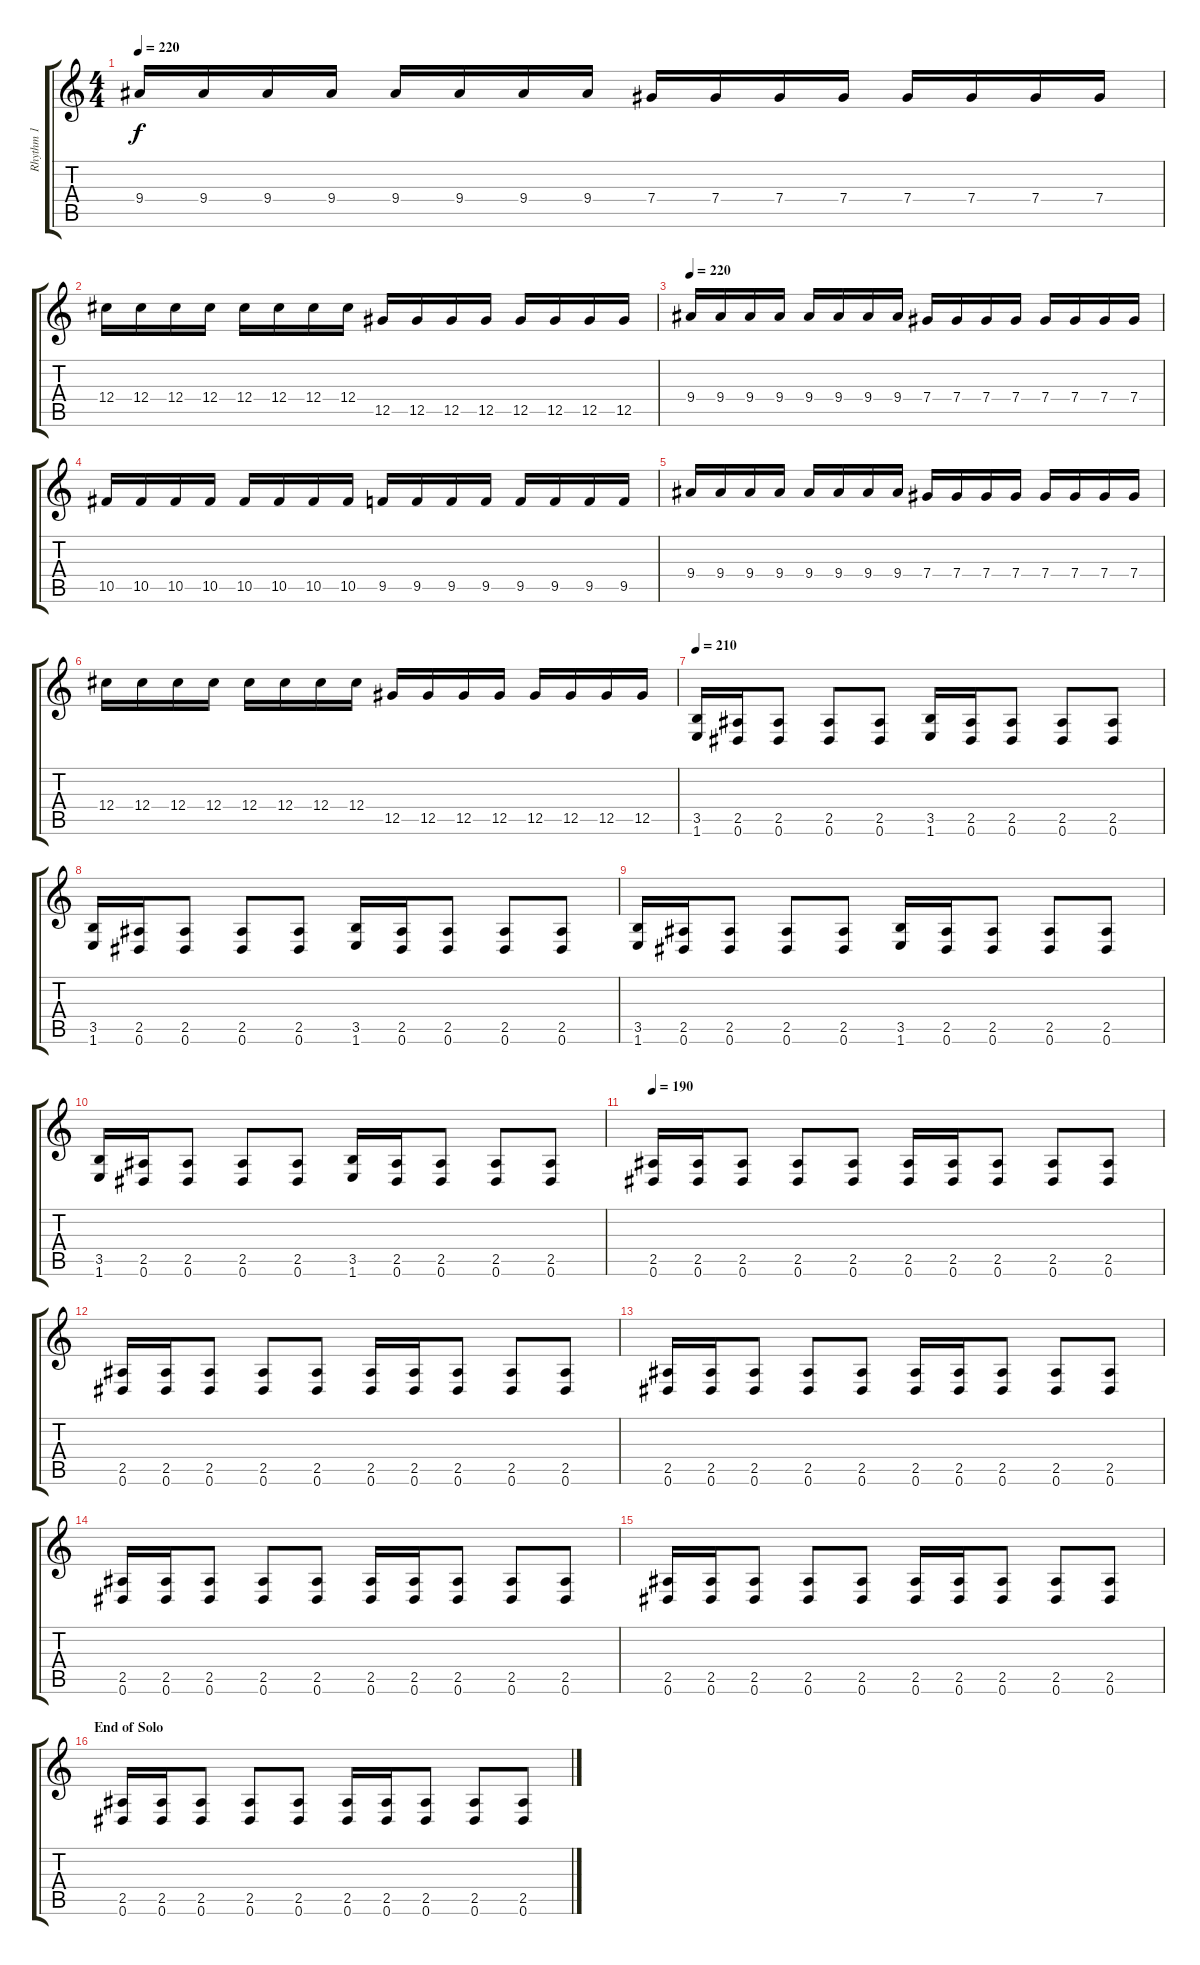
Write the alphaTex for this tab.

\track ("Rhythm 1" "Rhythm 1") {instrument distortionguitar}
\staff {score tabs}
\tuning (Eb4 Bb3 Gb3 Db3 Ab2 Eb2) {hide}
\ts (4 4)
\tempo 220
\clef g2
\ks c
9.4.16{dy f} 9.4.16 9.4.16 9.4.16 9.4.16 9.4.16 9.4.16 9.4.16 7.4.16 7.4.16 7.4.16 7.4.16 7.4.16 7.4.16 7.4.16 7.4.16 |
12.4.16 12.4.16 12.4.16 12.4.16 12.4.16 12.4.16 12.4.16 12.4.16 12.5.16 12.5.16 12.5.16 12.5.16 12.5.16 12.5.16 12.5.16 12.5.16 |
\tempo 220
9.4.16 9.4.16 9.4.16 9.4.16 9.4.16 9.4.16 9.4.16 9.4.16 7.4.16 7.4.16 7.4.16 7.4.16 7.4.16 7.4.16 7.4.16 7.4.16 |
10.5.16 10.5.16 10.5.16 10.5.16 10.5.16 10.5.16 10.5.16 10.5.16 9.5.16 9.5.16 9.5.16 9.5.16 9.5.16 9.5.16 9.5.16 9.5.16 |
9.4.16 9.4.16 9.4.16 9.4.16 9.4.16 9.4.16 9.4.16 9.4.16 7.4.16 7.4.16 7.4.16 7.4.16 7.4.16 7.4.16 7.4.16 7.4.16 |
12.4.16 12.4.16 12.4.16 12.4.16 12.4.16 12.4.16 12.4.16 12.4.16 12.5.16 12.5.16 12.5.16 12.5.16 12.5.16 12.5.16 12.5.16 12.5.16 |
\tempo 210
(3.5 1.6).16 (2.5 0.6).16 (2.5 0.6).8 (2.5 0.6).8 (2.5 0.6).8 (3.5 1.6).16 (2.5 0.6).16 (2.5 0.6).8 (2.5 0.6).8 (2.5 0.6).8 |
(3.5 1.6).16 (2.5 0.6).16 (2.5 0.6).8 (2.5 0.6).8 (2.5 0.6).8 (3.5 1.6).16 (2.5 0.6).16 (2.5 0.6).8 (2.5 0.6).8 (2.5 0.6).8 |
(3.5 1.6).16 (2.5 0.6).16 (2.5 0.6).8 (2.5 0.6).8 (2.5 0.6).8 (3.5 1.6).16 (2.5 0.6).16 (2.5 0.6).8 (2.5 0.6).8 (2.5 0.6).8 |
(3.5 1.6).16 (2.5 0.6).16 (2.5 0.6).8 (2.5 0.6).8 (2.5 0.6).8 (3.5 1.6).16 (2.5 0.6).16 (2.5 0.6).8 (2.5 0.6).8 (2.5 0.6).8 |
\tempo 190
(2.5 0.6).16 (2.5 0.6).16 (2.5 0.6).8 (2.5 0.6).8 (2.5 0.6).8 (2.5 0.6).16 (2.5 0.6).16 (2.5 0.6).8 (2.5 0.6).8 (2.5 0.6).8 |
(2.5 0.6).16 (2.5 0.6).16 (2.5 0.6).8 (2.5 0.6).8 (2.5 0.6).8 (2.5 0.6).16 (2.5 0.6).16 (2.5 0.6).8 (2.5 0.6).8 (2.5 0.6).8 |
(2.5 0.6).16 (2.5 0.6).16 (2.5 0.6).8 (2.5 0.6).8 (2.5 0.6).8 (2.5 0.6).16 (2.5 0.6).16 (2.5 0.6).8 (2.5 0.6).8 (2.5 0.6).8 |
(2.5 0.6).16 (2.5 0.6).16 (2.5 0.6).8 (2.5 0.6).8 (2.5 0.6).8 (2.5 0.6).16 (2.5 0.6).16 (2.5 0.6).8 (2.5 0.6).8 (2.5 0.6).8 |
(2.5 0.6).16 (2.5 0.6).16 (2.5 0.6).8 (2.5 0.6).8 (2.5 0.6).8 (2.5 0.6).16 (2.5 0.6).16 (2.5 0.6).8 (2.5 0.6).8 (2.5 0.6).8 |
\section ("" "End of Solo")
(2.5 0.6).16 (2.5 0.6).16 (2.5 0.6).8 (2.5 0.6).8 (2.5 0.6).8 (2.5 0.6).16 (2.5 0.6).16 (2.5 0.6).8 (2.5 0.6).8 (2.5 0.6).8
